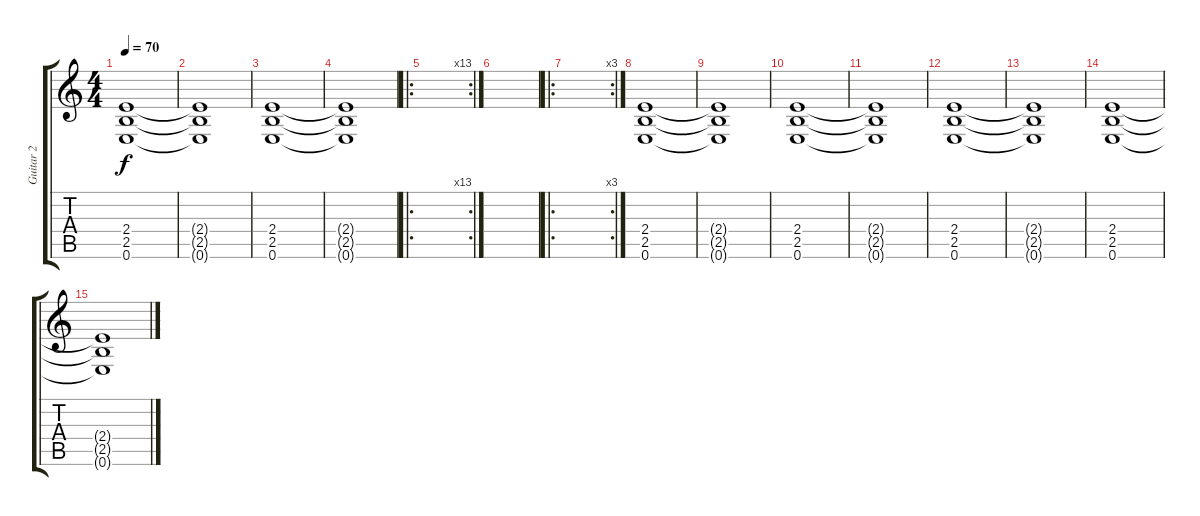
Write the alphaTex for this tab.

\track ("Guitar 2" "Guitar 2") {instrument overdrivenguitar}
\staff {score tabs}
\tuning (E4 B3 G3 D3 A2 E2) {hide}
\ts (4 4)
\tempo 70
\clef g2
\ks c
(2.4 2.5 0.6).1{dy f} |
(2.4{t} 2.5{t} 0.6{t}).1 |
(2.4 2.5 0.6).1 |
(2.4{t} 2.5{t} 0.6{t}).1 |
\ro
\rc 13
|
|
\ro
\rc 3
|
(2.4 2.5 0.6).1 |
(2.4{t} 2.5{t} 0.6{t}).1 |
(2.4 2.5 0.6).1 |
(2.4{t} 2.5{t} 0.6{t}).1 |
(2.4 2.5 0.6).1 |
(2.4{t} 2.5{t} 0.6{t}).1 |
(2.4 2.5 0.6).1 |
(2.4{t} 2.5{t} 0.6{t}).1
